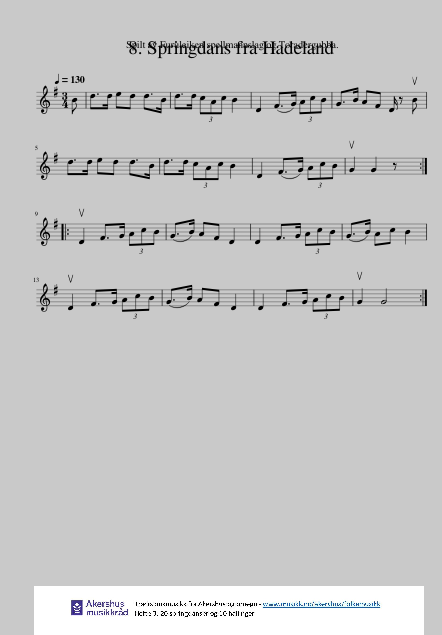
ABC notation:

X:1
L:1/8
Q:1/4=130
M:3/4
I:linebreak $
K:G
V:1 treble
V:1
 B | d>d ed d>B | d>d (3cAc B2 | D2 (F>G) (3AcB | G>B AF D/ z uB |$ %5
 d>d ed d>B | d>d (3cAc B2 | D2 (F>G) (3AcB | uG2 G2 z x ::$ uD2 F>G (3AcB | %10
 (G>B) AF D2 | D2 F>G (3AcB | (G>B) Ac B2 |$ uD2 F>G (3AcB | (G>B) AF D2 | %15
 D2 F>G (3AcB | uG2 G4 :| %17
